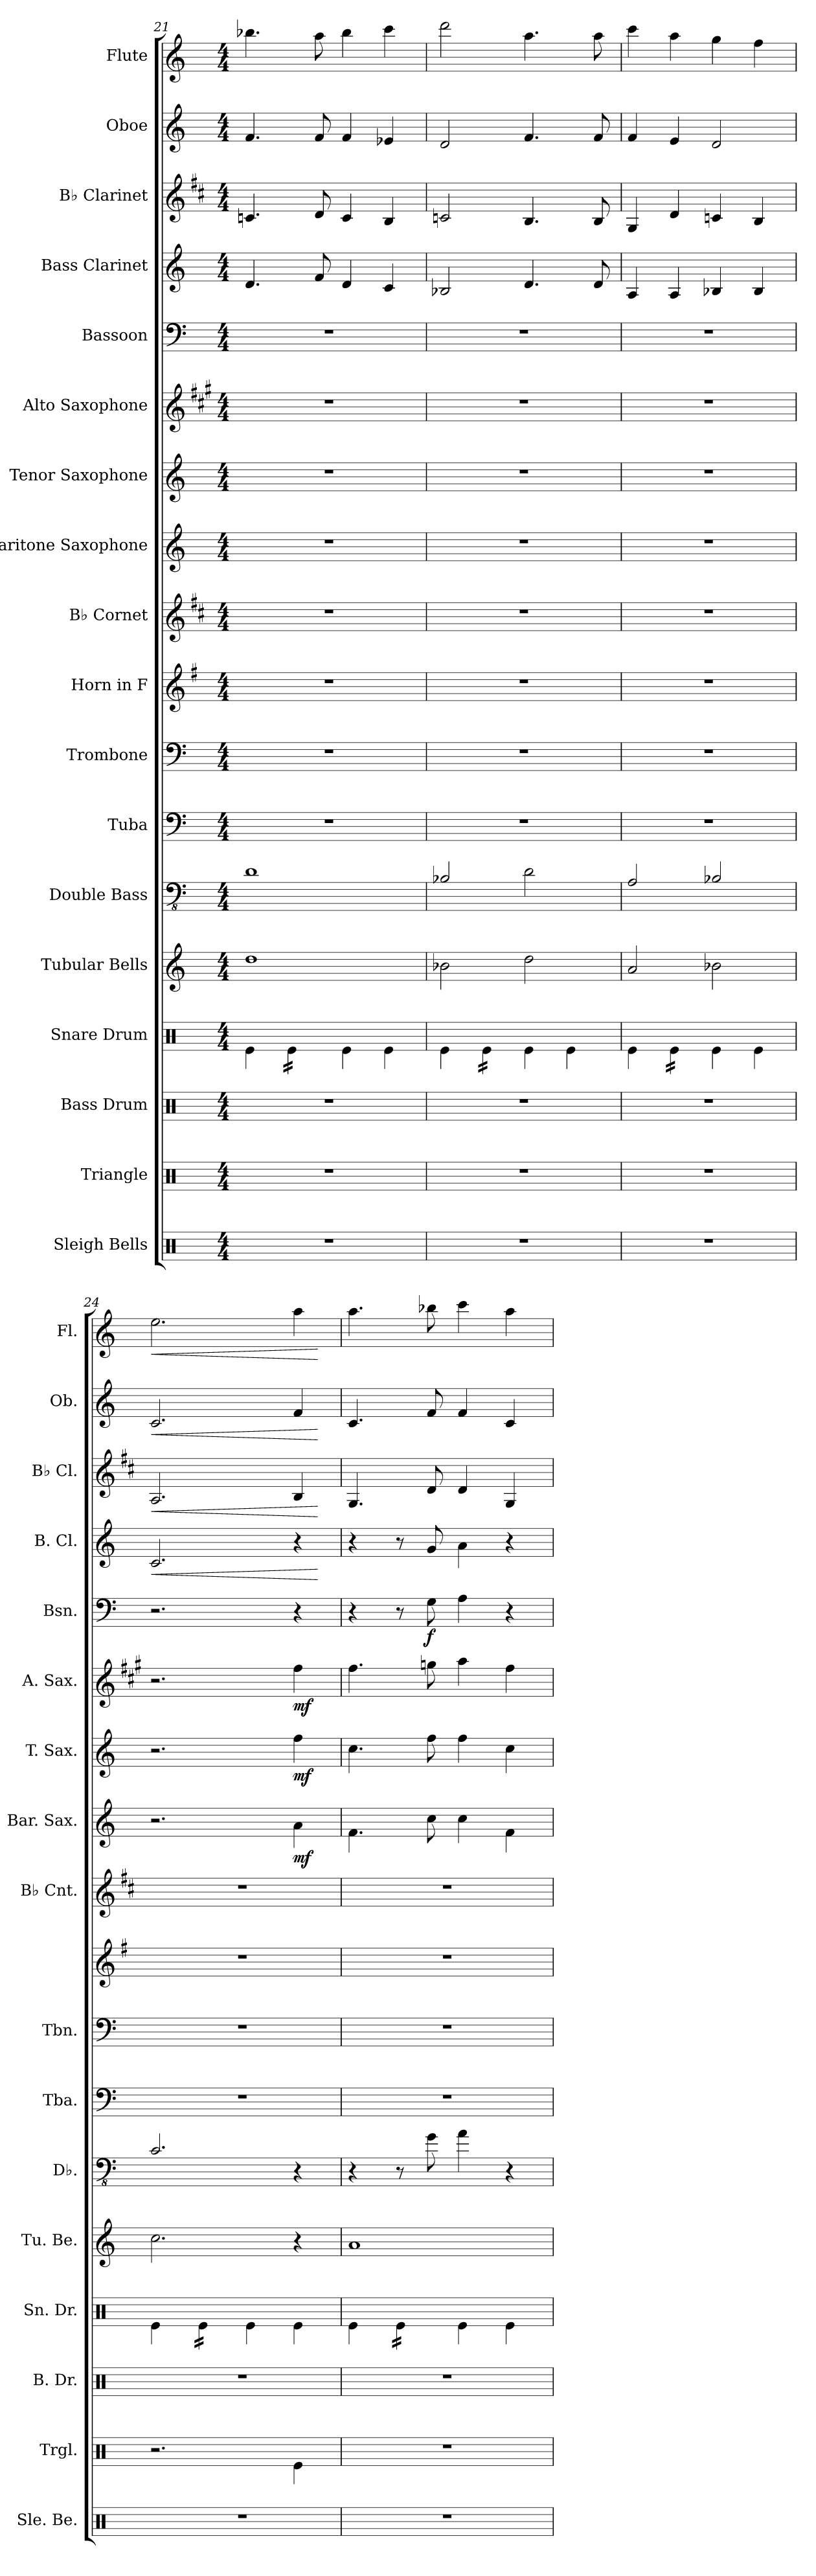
**kern	**kern	**kern	**kern	**kern	**kern	**kern	**kern	**kern	**kern	**kern	**dynam	**kern	**dynam	**kern	**dynam	**kern	**dynam	**kern	**dynam	**kern	**dynam	**kern	**dynam	**kern	**dynam
*part18	*part17	*part16	*part15	*part14	*part13	*part12	*part11	*part10	*part9	*part8	*part8	*part7	*part7	*part6	*part6	*part5	*part5	*part4	*part4	*part3	*part3	*part2	*part2	*part1	*part1
*staff18	*staff17	*staff16	*staff15	*staff14	*staff13	*staff12	*staff11	*staff10	*staff9	*staff8	*staff8	*staff7	*staff7	*staff6	*staff6	*staff5	*staff5	*staff4	*staff4	*staff3	*staff3	*staff2	*staff2	*staff1	*staff1
*I"Sleigh Bells	*I"Triangle	*I"Bass Drum	*I"Snare Drum	*I"Tubular Bells	*I"Double Bass	*I"Tuba	*I"Trombone	*I"Horn in F	*I"B♭ Cornet	*I"Baritone Saxophone	*	*I"Tenor Saxophone	*	*I"Alto Saxophone	*	*I"Bassoon	*	*I"Bass Clarinet	*	*I"B♭ Clarinet	*	*I"Oboe	*	*I"Flute	*
*I'Sle. Be.	*I'Trgl.	*I'B. Dr.	*I'Sn. Dr.	*I'Tu. Be.	*I'Db.	*I'Tba.	*I'Tbn.	*	*I'B♭ Cnt.	*I'Bar. Sax.	*	*I'T. Sax.	*	*I'A. Sax.	*	*I'Bsn.	*	*I'B. Cl.	*	*I'B♭ Cl.	*	*I'Ob.	*	*I'Fl.	*
*clefX	*clefX	*clefX	*clefX	*clefG2	*clefFv4	*clefF4	*clefF4	*clefG2	*clefG2	*clefG2	*	*clefG2	*	*clefG2	*	*clefF4	*	*clefG2	*	*clefG2	*	*clefG2	*	*clefG2	*
*	*	*	*	*	*ITrd7c12	*	*	*ITrd4c7	*ITrd1c2	*ITrd12c21	*	*ITrd8c14	*	*ITrd5c9	*	*	*	*ITrd8c14	*	*ITrd1c2	*	*	*	*	*
*k[]	*k[]	*k[]	*k[]	*k[]	*k[]	*k[]	*k[]	*k[]	*k[]	*k[]	*	*k[]	*	*k[]	*	*k[]	*	*k[]	*	*k[]	*	*k[]	*	*k[]	*
*M4/4	*M4/4	*M4/4	*M4/4	*M4/4	*M4/4	*M4/4	*M4/4	*M4/4	*M4/4	*M4/4	*	*M4/4	*	*M4/4	*	*M4/4	*	*M4/4	*	*M4/4	*	*M4/4	*	*M4/4	*
=21	=21	=21	=21	=21	=21	=21	=21	=21	=21	=21	=21	=21	=21	=21	=21	=21	=21	=21	=21	=21	=21	=21	=21	=21	=21
1r	1r	1r	4Re\	1dd	1DD	1r	1r	1r	1r	1r	.	1r	.	1r	.	1r	.	4.D/	.	4.B-X/	.	4.f/	.	4.bb-X\	.
*	*	*	*tremolo	*	*	*	*	*	*	*	*	*	*	*	*	*	*	*	*	*	*	*	*	*	*
.	.	.	16Re\LL	.	.	.	.	.	.	.	.	.	.	.	.	.	.	.	.	.	.	.	.	.	.
.	.	.	16Re\	.	.	.	.	.	.	.	.	.	.	.	.	.	.	.	.	.	.	.	.	.	.
.	.	.	16Re\	.	.	.	.	.	.	.	.	.	.	.	.	.	.	8F/	.	8c/	.	8f/	.	8aa\	.
.	.	.	16Re\JJ	.	.	.	.	.	.	.	.	.	.	.	.	.	.	.	.	.	.	.	.	.	.
*	*	*	*Xtremolo	*	*	*	*	*	*	*	*	*	*	*	*	*	*	*	*	*	*	*	*	*	*
.	.	.	4Re\	.	.	.	.	.	.	.	.	.	.	.	.	.	.	4D/	.	4B-/	.	4f/	.	4bb-\	.
.	.	.	4Re\	.	.	.	.	.	.	.	.	.	.	.	.	.	.	4C/	.	4A/	.	4e-X/	.	4ccc\	.
=22	=22	=22	=22	=22	=22	=22	=22	=22	=22	=22	=22	=22	=22	=22	=22	=22	=22	=22	=22	=22	=22	=22	=22	=22	=22
1r	1r	1r	4Re\	2b-X\	2BBB-X/	1r	1r	1r	1r	1r	.	1r	.	1r	.	1r	.	2BB-X/	.	2B-X/	.	2d/	.	2ddd\	.
*	*	*	*tremolo	*	*	*	*	*	*	*	*	*	*	*	*	*	*	*	*	*	*	*	*	*	*
.	.	.	16Re\LL	.	.	.	.	.	.	.	.	.	.	.	.	.	.	.	.	.	.	.	.	.	.
.	.	.	16Re\	.	.	.	.	.	.	.	.	.	.	.	.	.	.	.	.	.	.	.	.	.	.
.	.	.	16Re\	.	.	.	.	.	.	.	.	.	.	.	.	.	.	.	.	.	.	.	.	.	.
.	.	.	16Re\JJ	.	.	.	.	.	.	.	.	.	.	.	.	.	.	.	.	.	.	.	.	.	.
*	*	*	*Xtremolo	*	*	*	*	*	*	*	*	*	*	*	*	*	*	*	*	*	*	*	*	*	*
.	.	.	4Re\	2dd\	2DD\	.	.	.	.	.	.	.	.	.	.	.	.	4.D/	.	4.A/	.	4.f/	.	4.aa\	.
.	.	.	4Re\	.	.	.	.	.	.	.	.	.	.	.	.	.	.	.	.	.	.	.	.	.	.
.	.	.	.	.	.	.	.	.	.	.	.	.	.	.	.	.	.	8D/	.	8A/	.	8f/	.	8aa\	.
!!LO:PB:g=z
=23	=23	=23	=23	=23	=23	=23	=23	=23	=23	=23	=23	=23	=23	=23	=23	=23	=23	=23	=23	=23	=23	=23	=23	=23	=23
1r	1r	1r	4Re\	2a/	2AAA/	1r	1r	1r	1r	1r	.	1r	.	1r	.	1r	.	4AA/	.	4F/	.	4f/	.	4ccc\	.
*	*	*	*tremolo	*	*	*	*	*	*	*	*	*	*	*	*	*	*	*	*	*	*	*	*	*	*
.	.	.	16Re\LL	.	.	.	.	.	.	.	.	.	.	.	.	.	.	4AA/	.	4c/	.	4e/	.	4aa\	.
.	.	.	16Re\	.	.	.	.	.	.	.	.	.	.	.	.	.	.	.	.	.	.	.	.	.	.
.	.	.	16Re\	.	.	.	.	.	.	.	.	.	.	.	.	.	.	.	.	.	.	.	.	.	.
.	.	.	16Re\JJ	.	.	.	.	.	.	.	.	.	.	.	.	.	.	.	.	.	.	.	.	.	.
*	*	*	*Xtremolo	*	*	*	*	*	*	*	*	*	*	*	*	*	*	*	*	*	*	*	*	*	*
.	.	.	4Re\	2b-X\	2BBB-X/	.	.	.	.	.	.	.	.	.	.	.	.	4BB-X/	.	4B-X/	.	2d/	.	4gg\	.
.	.	.	4Re\	.	.	.	.	.	.	.	.	.	.	.	.	.	.	4BB-/	.	4A/	.	.	.	4ff\	.
=24	=24	=24	=24	=24	=24	=24	=24	=24	=24	=24	=24	=24	=24	=24	=24	=24	=24	=24	=24	=24	=24	=24	=24	=24	=24
!	!	!	!	!	!	!	!	!	!	!	!	!	!	!	!	!	!	!	!LO:HP:b	!	!LO:HP:b	!	!LO:HP:b	!	!LO:HP:b
1r	2.r	1r	4Re\	2.cc\	2.CC/	1r	1r	1r	1r	2.r	.	2.r	.	2.r	.	2.r	.	2.C/	<	2.G/	<	2.c/	<	2.ee\	<
*	*	*	*tremolo	*	*	*	*	*	*	*	*	*	*	*	*	*	*	*	*	*	*	*	*	*	*
.	.	.	16Re\LL	.	.	.	.	.	.	.	.	.	.	.	.	.	.	.	.	.	.	.	.	.	.
.	.	.	16Re\	.	.	.	.	.	.	.	.	.	.	.	.	.	.	.	.	.	.	.	.	.	.
.	.	.	16Re\	.	.	.	.	.	.	.	.	.	.	.	.	.	.	.	.	.	.	.	.	.	.
.	.	.	16Re\JJ	.	.	.	.	.	.	.	.	.	.	.	.	.	.	.	.	.	.	.	.	.	.
*	*	*	*Xtremolo	*	*	*	*	*	*	*	*	*	*	*	*	*	*	*	*	*	*	*	*	*	*
.	.	.	4Re\	.	.	.	.	.	.	.	.	.	.	.	.	.	.	.	.	.	.	.	.	.	.
!	!	!	!	!	!	!	!	!	!	!	!LO:DY:b	!	!LO:DY:b	!	!LO:DY:b	!	!	!	!	!	!	!	!	!	!
.	4Re\	.	4Re\	4r	4r	.	.	.	.	4A\	mf	4f\	mf	4a\	mf	4r	.	4r	.	4A/	.	4f/	.	4aa\	.
.	.	.	.	.	.	.	.	.	.	.	.	.	.	.	.	.	.	.	[	.	[	.	[	.	[
=25	=25	=25	=25	=25	=25	=25	=25	=25	=25	=25	=25	=25	=25	=25	=25	=25	=25	=25	=25	=25	=25	=25	=25	=25	=25
1r	1r	1r	4Re\	1a	4r	1r	1r	1r	1r	4.F\	.	4.c\	.	4.a\	.	4r	.	4r	.	4.F/	.	4.c/	.	4.aa\	.
*	*	*	*tremolo	*	*	*	*	*	*	*	*	*	*	*	*	*	*	*	*	*	*	*	*	*	*
.	.	.	16Re\LL	.	8r	.	.	.	.	.	.	.	.	.	.	8r	.	8r	.	.	.	.	.	.	.
.	.	.	16Re\	.	.	.	.	.	.	.	.	.	.	.	.	.	.	.	.	.	.	.	.	.	.
!	!	!	!	!	!	!	!	!	!	!	!	!	!	!	!	!	!LO:DY:b	!	!	!	!	!	!	!	!
.	.	.	16Re\	.	8GG\	.	.	.	.	8c\	.	8f\	.	8b-X\	.	8G\	f	8G/	.	8c/	.	8f/	.	8bb-X\	.
.	.	.	16Re\JJ	.	.	.	.	.	.	.	.	.	.	.	.	.	.	.	.	.	.	.	.	.	.
*	*	*	*Xtremolo	*	*	*	*	*	*	*	*	*	*	*	*	*	*	*	*	*	*	*	*	*	*
.	.	.	4Re\	.	4AA\	.	.	.	.	4c\	.	4f\	.	4cc\	.	4A\	.	4A\	.	4c/	.	4f/	.	4ccc\	.
.	.	.	4Re\	.	4r	.	.	.	.	4F\	.	4c\	.	4a\	.	4r	.	4r	.	4F/	.	4c/	.	4aa\	.
=	=	=	=	=	=	=	=	=	=	=	=	=	=	=	=	=	=	=	=	=	=	=	=	=	=
*-	*-	*-	*-	*-	*-	*-	*-	*-	*-	*-	*-	*-	*-	*-	*-	*-	*-	*-	*-	*-	*-	*-	*-	*-	*-
